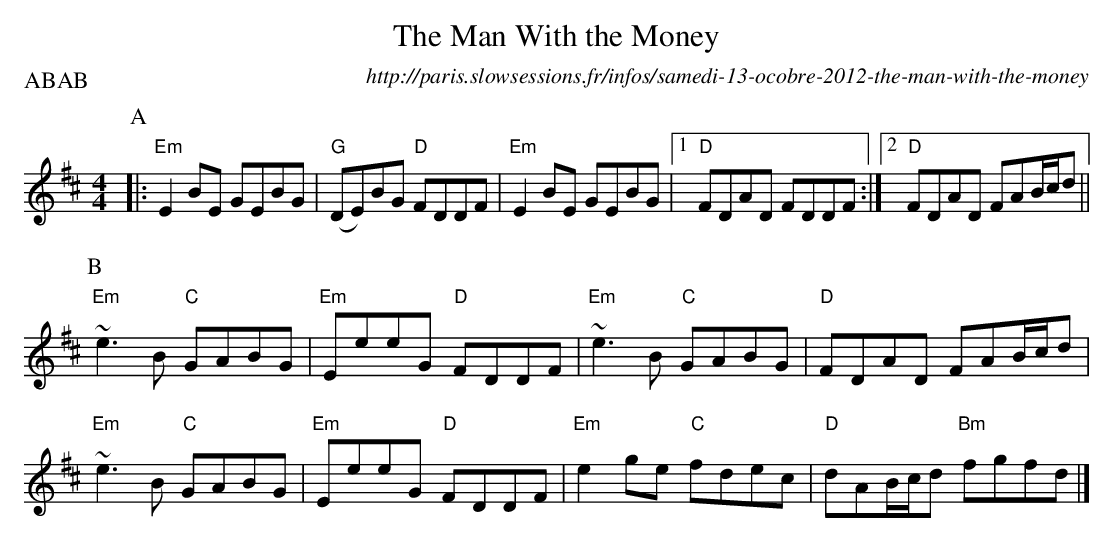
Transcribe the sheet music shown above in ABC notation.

X:1
T:Man With the Money, The
O:http://paris.slowsessions.fr/infos/samedi-13-ocobre-2012-the-man-with-the-money
M:4/4
L:1/8
P:ABAB
K:Edor
P:A
|:"Em"E2BE GEBG|"G"(DE)BG "D"FDDF|"Em"E2BE GEBG|1"D"FDAD FDDF:|2"D"FDAD FAB/c/d||
P:B
"Em"~e3B "C"GABG|"Em"EeeG "D"FDDF|"Em"~e3B "C"GABG|"D"FDAD FAB/c/d|
"Em"~e3B "C"GABG|"Em"EeeG "D"FDDF|"Em"e2ge "C"fdec|"D"dAB/c/d "Bm"fgfd|]
